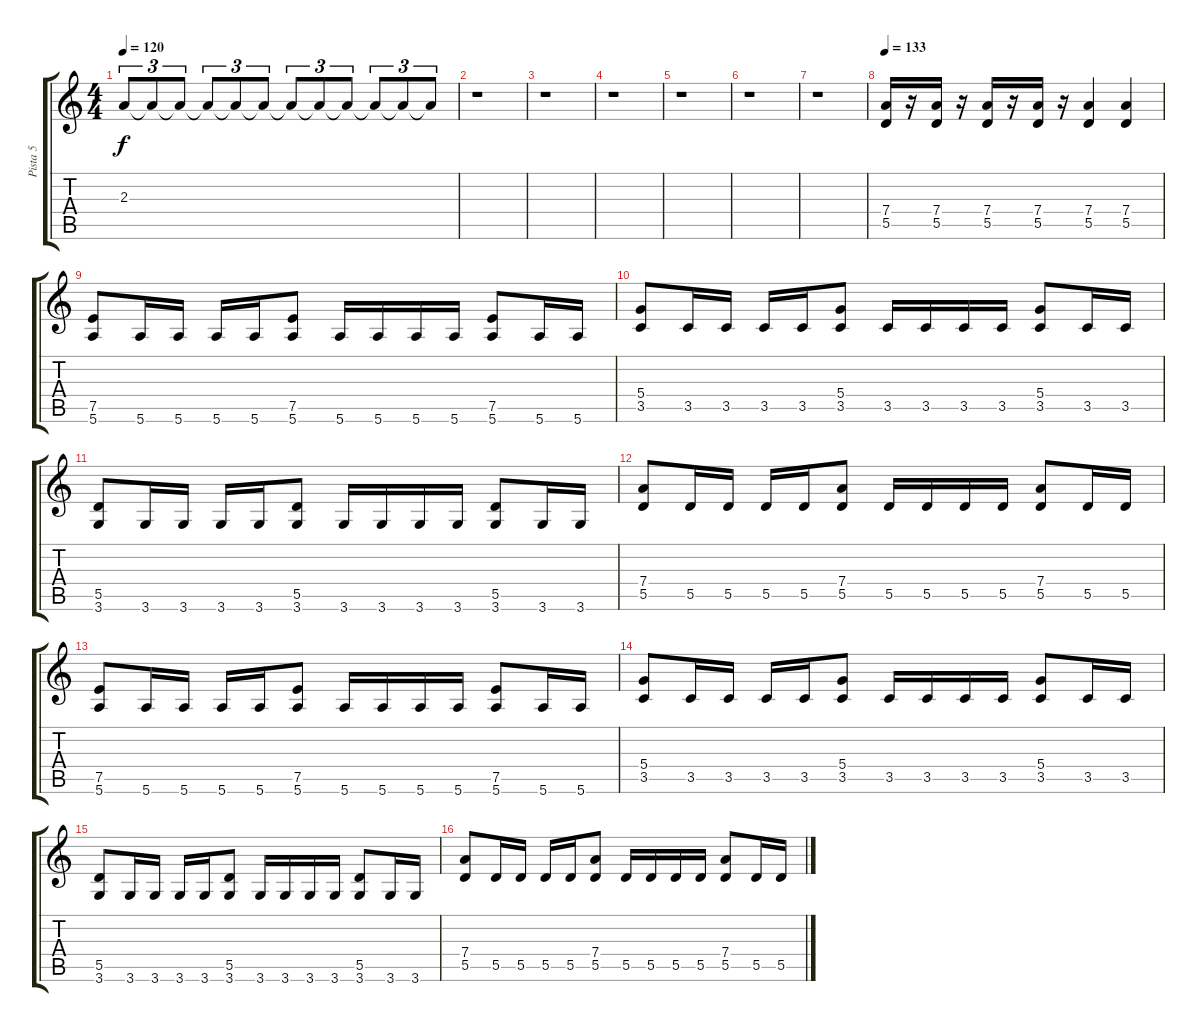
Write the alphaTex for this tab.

\track ("Pista 5" "Pista 5") {instrument distortionguitar}
\staff {score tabs}
\tuning (E4 B3 G3 D3 A2 E2) {hide}
\ts (4 4)
\tempo 120
\clef g2
\ks c
2.3.8{tu (3 2) dy f volume 0} 2.3{t}.8{tu (3 2)} 2.3{t}.8{tu (3 2)} 2.3{t}.8{tu (3 2)} 2.3{t}.8{tu (3 2)} 2.3{t}.8{tu (3 2)} 2.3{t}.8{tu (3 2)} 2.3{t}.8{tu (3 2)} 2.3{t}.8{tu (3 2)} 2.3{t}.8{tu (3 2)} 2.3{t}.8{tu (3 2)} 2.3{t}.8{tu (3 2)} |
r.1 |
r.1 |
r.1 |
r.1 |
r.1 |
r.1 |
\tempo 133
(7.4 5.5).16{volume 16} r.16 (7.4 5.5).16 r.16 (7.4 5.5).16 r.16 (7.4 5.5).16 r.16 (7.4 5.5).4 (7.4 5.5).4 |
(7.5 5.6).8 5.6.16 5.6.16 5.6.16 5.6.16 (7.5 5.6).8 5.6.16 5.6.16 5.6.16 5.6.16 (7.5 5.6).8 5.6.16 5.6.16 |
(5.4 3.5).8 3.5.16 3.5.16 3.5.16 3.5.16 (5.4 3.5).8 3.5.16 3.5.16 3.5.16 3.5.16 (5.4 3.5).8 3.5.16 3.5.16 |
(5.5 3.6).8 3.6.16 3.6.16 3.6.16 3.6.16 (5.5 3.6).8 3.6.16 3.6.16 3.6.16 3.6.16 (5.5 3.6).8 3.6.16 3.6.16 |
(7.4 5.5).8 5.5.16 5.5.16 5.5.16 5.5.16 (7.4 5.5).8 5.5.16 5.5.16 5.5.16 5.5.16 (7.4 5.5).8 5.5.16 5.5.16 |
(7.5 5.6).8 5.6.16 5.6.16 5.6.16 5.6.16 (7.5 5.6).8 5.6.16 5.6.16 5.6.16 5.6.16 (7.5 5.6).8 5.6.16 5.6.16 |
(5.4 3.5).8 3.5.16 3.5.16 3.5.16 3.5.16 (5.4 3.5).8 3.5.16 3.5.16 3.5.16 3.5.16 (5.4 3.5).8 3.5.16 3.5.16 |
(5.5 3.6).8 3.6.16 3.6.16 3.6.16 3.6.16 (5.5 3.6).8 3.6.16 3.6.16 3.6.16 3.6.16 (5.5 3.6).8 3.6.16 3.6.16 |
(7.4 5.5).8 5.5.16 5.5.16 5.5.16 5.5.16 (7.4 5.5).8 5.5.16 5.5.16 5.5.16 5.5.16 (7.4 5.5).8 5.5.16 5.5.16
